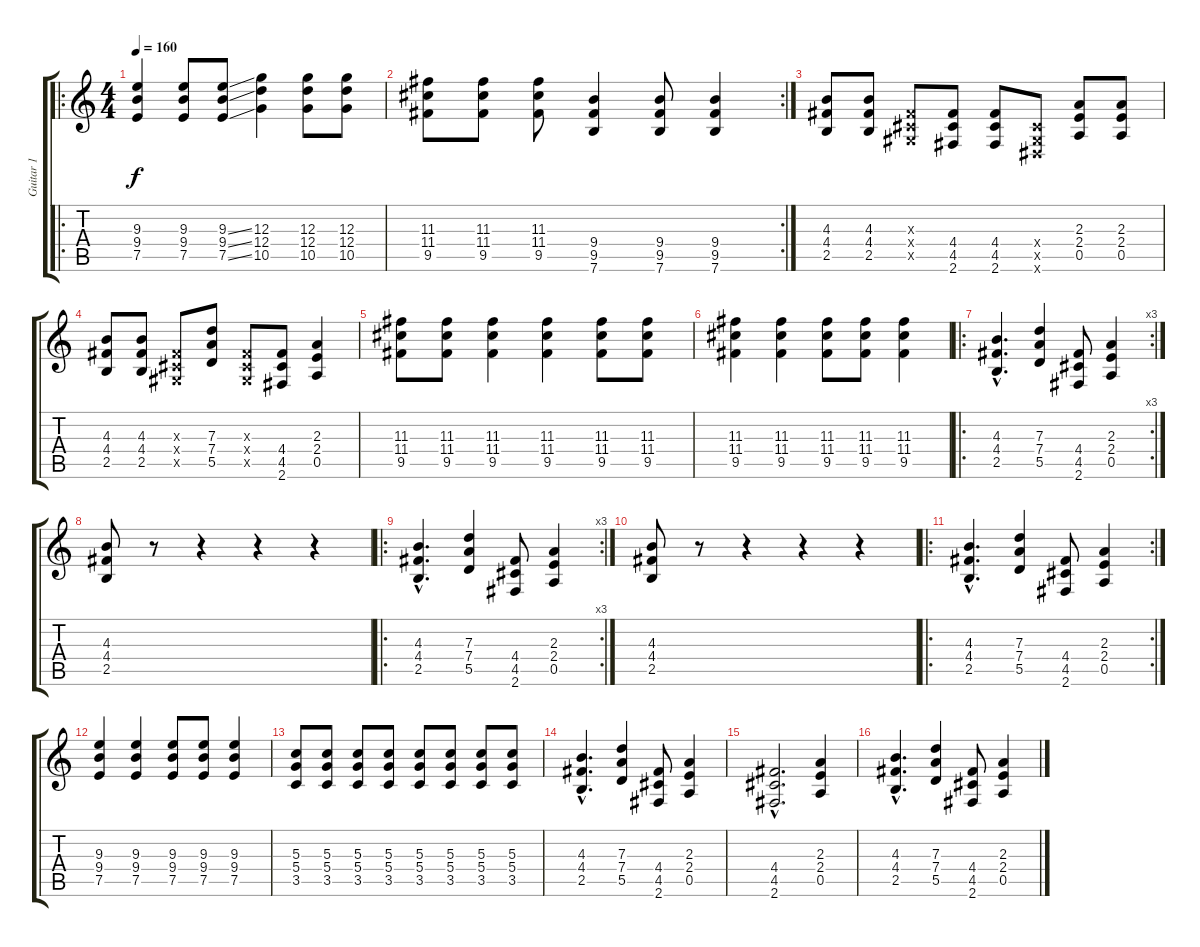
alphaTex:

\track ("Guitar 1" "Guitar 1") {instrument overdrivenguitar}
\staff {score tabs}
\tuning (E4 B3 G3 D3 A2 E2) {hide}
\ro
\ts (4 4)
\tempo 160
\clef g2
\ks c
(9.3 9.4 7.5).4{dy f} (9.3 9.4 7.5).8 (9.3{ss} 9.4{ss} 7.5{ss}).8 (12.3 12.4 10.5).4 (12.3 12.4 10.5).8 (12.3 12.4 10.5).8 |
\rc 2
(11.3 11.4 9.5).8 (11.3 11.4 9.5).8 (11.3 11.4 9.5).8 (9.4 9.5 7.6).4 (9.4 9.5 7.6).8 (9.4 9.5 7.6).4 |
(4.3 4.4 2.5).8 (4.3 4.4 2.5).8 (-1.3{x} -1.4{x} -1.5{x}).8 (4.4 4.5 2.6).8 (4.4 4.5 2.6).8 (-1.4{x} -1.5{x} -1.6{x}).8 (2.3 2.4 0.5).8 (2.3 2.4 0.5).8 |
(4.3 4.4 2.5).8 (4.3 4.4 2.5).8 (-1.3{x} -1.4{x} -1.5{x}).8 (7.3 7.4 5.5).8 (-1.3{x} -1.4{x} -1.5{x}).8 (4.4 4.5 2.6).8 (2.3 2.4 0.5).4 |
(11.3 11.4 9.5).8 (11.3 11.4 9.5).8 (11.3 11.4 9.5).4 (11.3 11.4 9.5).4 (11.3 11.4 9.5).8 (11.3 11.4 9.5).8 |
(11.3 11.4 9.5).4 (11.3 11.4 9.5).4 (11.3 11.4 9.5).8 (11.3 11.4 9.5).8 (11.3 11.4 9.5).4 |
\ro
\rc 3
(4.3{hac} 4.4{hac} 2.5{hac}).4{d} (7.3 7.4 5.5).4 (4.4 4.5 2.6).8 (2.3 2.4 0.5).4 |
(4.3 4.4 2.5).8 r.8 r.4 r.4 r.4 |
\ro
\rc 3
(4.3{hac} 4.4{hac} 2.5{hac}).4{d} (7.3 7.4 5.5).4 (4.4 4.5 2.6).8 (2.3 2.4 0.5).4 |
(4.3 4.4 2.5).8 r.8 r.4 r.4 r.4 |
\ro
\rc 2
(4.3{hac} 4.4{hac} 2.5{hac}).4{d} (7.3 7.4 5.5).4 (4.4 4.5 2.6).8 (2.3 2.4 0.5).4 |
(9.3 9.4 7.5).4 (9.3 9.4 7.5).4 (9.3 9.4 7.5).8 (9.3 9.4 7.5).8 (9.3 9.4 7.5).4 |
(5.3 5.4 3.5).8 (5.3 5.4 3.5).8 (5.3 5.4 3.5).8 (5.3 5.4 3.5).8 (5.3 5.4 3.5).8 (5.3 5.4 3.5).8 (5.3 5.4 3.5).8 (5.3 5.4 3.5).8 |
(4.3{hac} 4.4{hac} 2.5{hac}).4{d} (7.3 7.4 5.5).4 (4.4 4.5 2.6).8 (2.3 2.4 0.5).4 |
(4.4{hac} 4.5{hac} 2.6{hac}).2{d} (2.3 2.4 0.5).4 |
(4.3{hac} 4.4{hac} 2.5{hac}).4{d} (7.3 7.4 5.5).4 (4.4 4.5 2.6).8 (2.3 2.4 0.5).4
